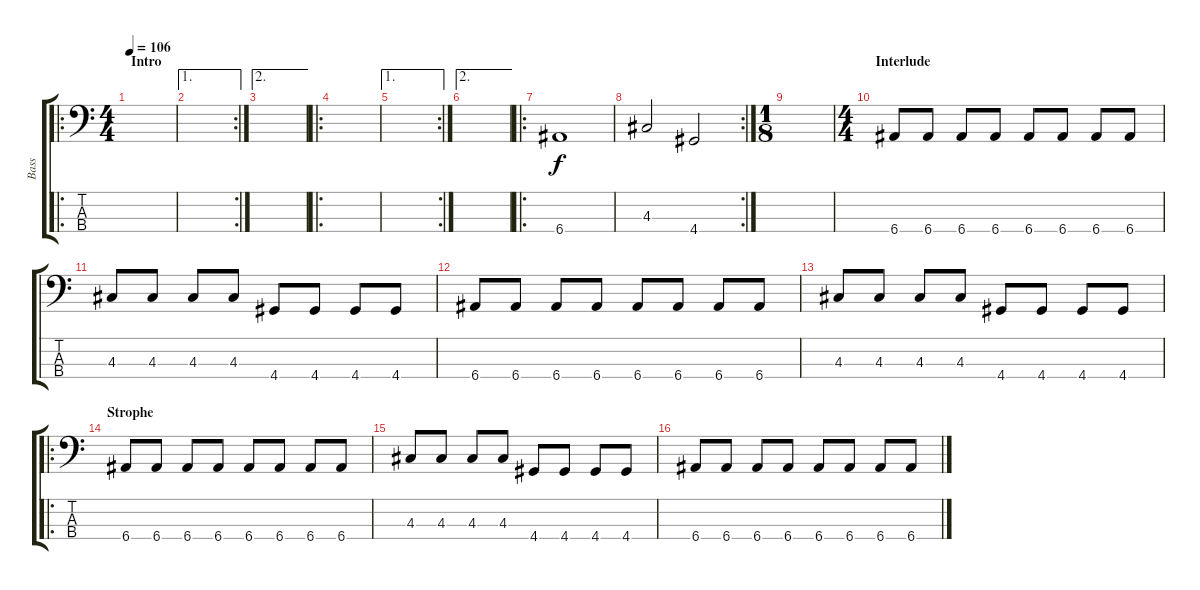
\track ("Bass" "Bass") {instrument electricbasspick}
\staff {score tabs}
\tuning (G2 D2 A1 E1) {hide}
\ro
\ts (4 4)
\section ("" "Intro")
\tempo 106
\clef f4
\ks c
|
\ae 1
\rc 2
|
\ae 2
|
\ro
|
\ae 1
\rc 2
|
\ae 2
|
\ro
6.4.1 |
\rc 2
4.3.2 4.4.2 |
\ts (1 8)
|
\ts (4 4)
\section ("" "Interlude")
6.4.8 6.4.8 6.4.8 6.4.8 6.4.8 6.4.8 6.4.8 6.4.8 |
4.3.8 4.3.8 4.3.8 4.3.8 4.4.8 4.4.8 4.4.8 4.4.8 |
6.4.8 6.4.8 6.4.8 6.4.8 6.4.8 6.4.8 6.4.8 6.4.8 |
4.3.8 4.3.8 4.3.8 4.3.8 4.4.8 4.4.8 4.4.8 4.4.8 |
\ro
\section ("" "Strophe")
6.4.8 6.4.8 6.4.8 6.4.8 6.4.8 6.4.8 6.4.8 6.4.8 |
4.3.8 4.3.8 4.3.8 4.3.8 4.4.8 4.4.8 4.4.8 4.4.8 |
6.4.8 6.4.8 6.4.8 6.4.8 6.4.8 6.4.8 6.4.8 6.4.8
